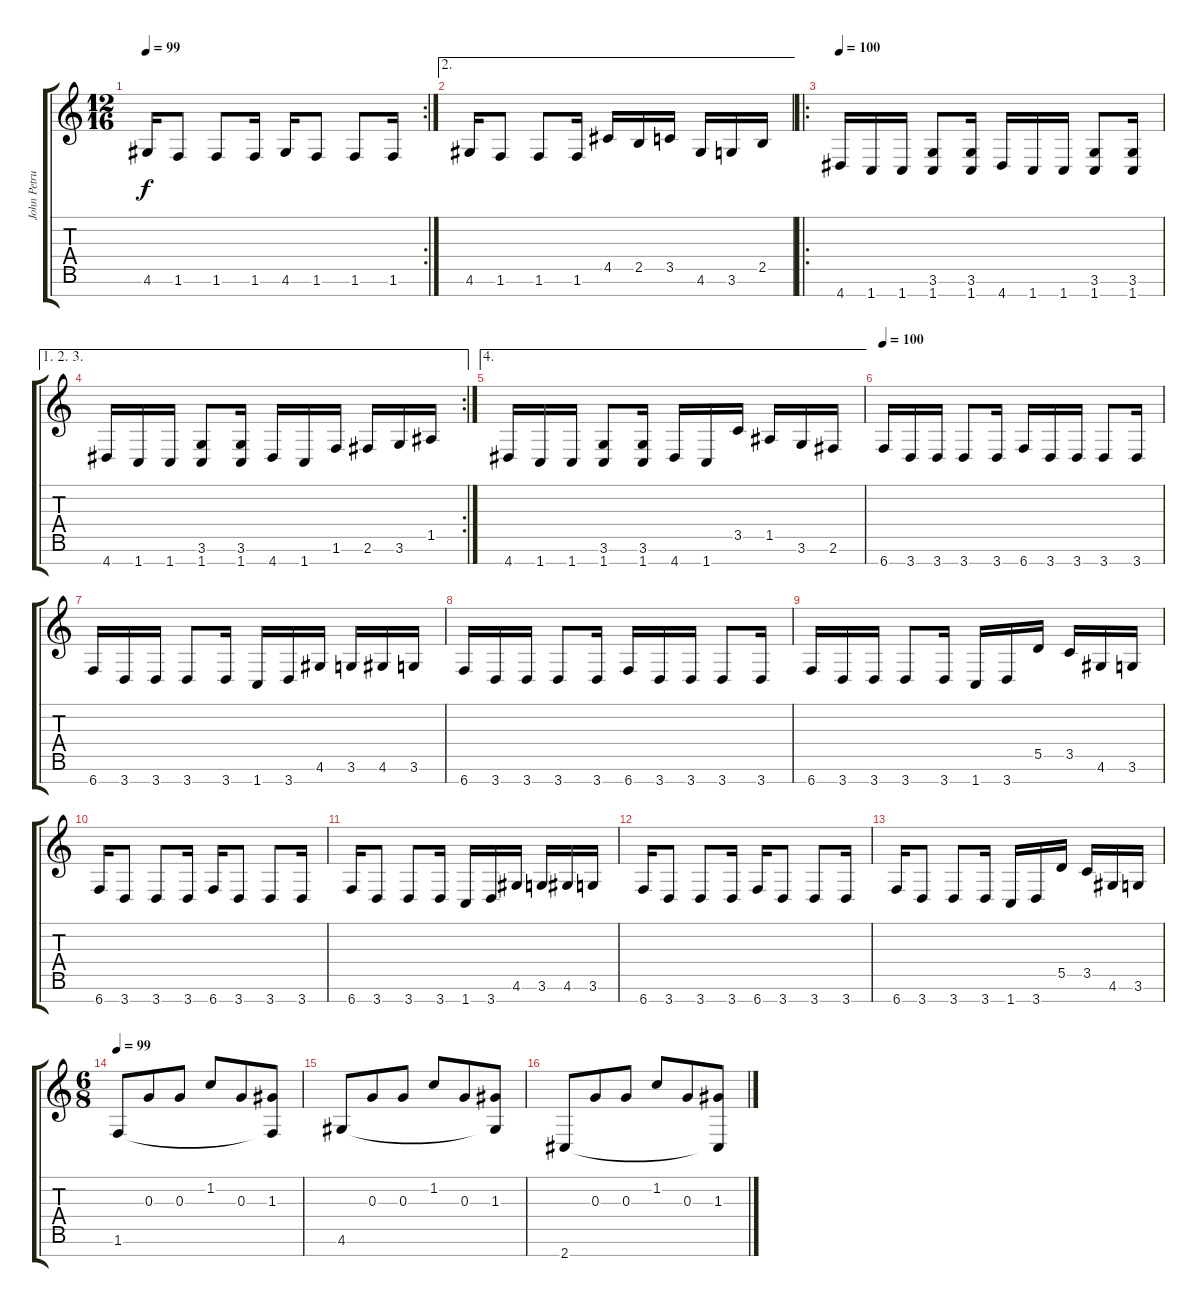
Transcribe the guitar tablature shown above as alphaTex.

\track ("John Petrucci" "John Petru") {instrument distortionguitar}
\staff {score tabs}
\tuning (E4 B3 G3 D3 A2 E2 B1) {hide}
\rc 2
\ts (12 16)
\tempo 99
\clef g2
\ks c
4.6.16{dy f} 1.6.8 1.6.8 1.6.16 4.6.16 1.6.8 1.6.8 1.6.16 |
\ae 2
4.6.16 1.6.8 1.6.8 1.6.16 4.5.16 2.5.16 3.5.16 4.6.16 3.6.16 2.5.16 |
\ro
\tempo 100
4.7.16 1.7.16 1.7.16 (3.6 1.7).8 (3.6 1.7).16 4.7.16 1.7.16 1.7.16 (3.6 1.7).8 (3.6 1.7).16 |
\ae (1 2 3)
\rc 2
4.7.16 1.7.16 1.7.16 (3.6 1.7).8 (3.6 1.7).16 4.7.16 1.7.16 1.6.16 2.6.16 3.6.16 1.5.16 |
\ae 4
4.7.16 1.7.16 1.7.16 (3.6 1.7).8 (3.6 1.7).16 4.7.16 1.7.16 3.5.16 1.5.16 3.6.16 2.6.16 |
\tempo 100
6.7.16 3.7.16 3.7.16 3.7.8 3.7.16 6.7.16 3.7.16 3.7.16 3.7.8 3.7.16 |
6.7.16 3.7.16 3.7.16 3.7.8 3.7.16 1.7.16 3.7.16 4.6.16 3.6.16 4.6.16 3.6.16 |
6.7.16 3.7.16 3.7.16 3.7.8 3.7.16 6.7.16 3.7.16 3.7.16 3.7.8 3.7.16 |
6.7.16 3.7.16 3.7.16 3.7.8 3.7.16 1.7.16 3.7.16 5.5.16 3.5.16 4.6.16 3.6.16 |
6.7.16 3.7.8 3.7.8 3.7.16 6.7.16 3.7.8 3.7.8 3.7.16 |
6.7.16 3.7.8 3.7.8 3.7.16 1.7.16 3.7.16 4.6.16 3.6.16 4.6.16 3.6.16 |
6.7.16 3.7.8 3.7.8 3.7.16 6.7.16 3.7.8 3.7.8 3.7.16 |
6.7.16 3.7.8 3.7.8 3.7.16 1.7.16 3.7.16 5.5.16 3.5.16 4.6.16 3.6.16 |
\ts (6 8)
\tempo 99
1.6.8 0.3.8 0.3.8 1.2.8 0.3.8 (1.3 1.6{t}).8 |
4.6.8 0.3.8 0.3.8 1.2.8 0.3.8 (1.3 4.6{t}).8 |
2.7.8 0.3.8 0.3.8 1.2.8 0.3.8 (1.3 2.7{t}).8
